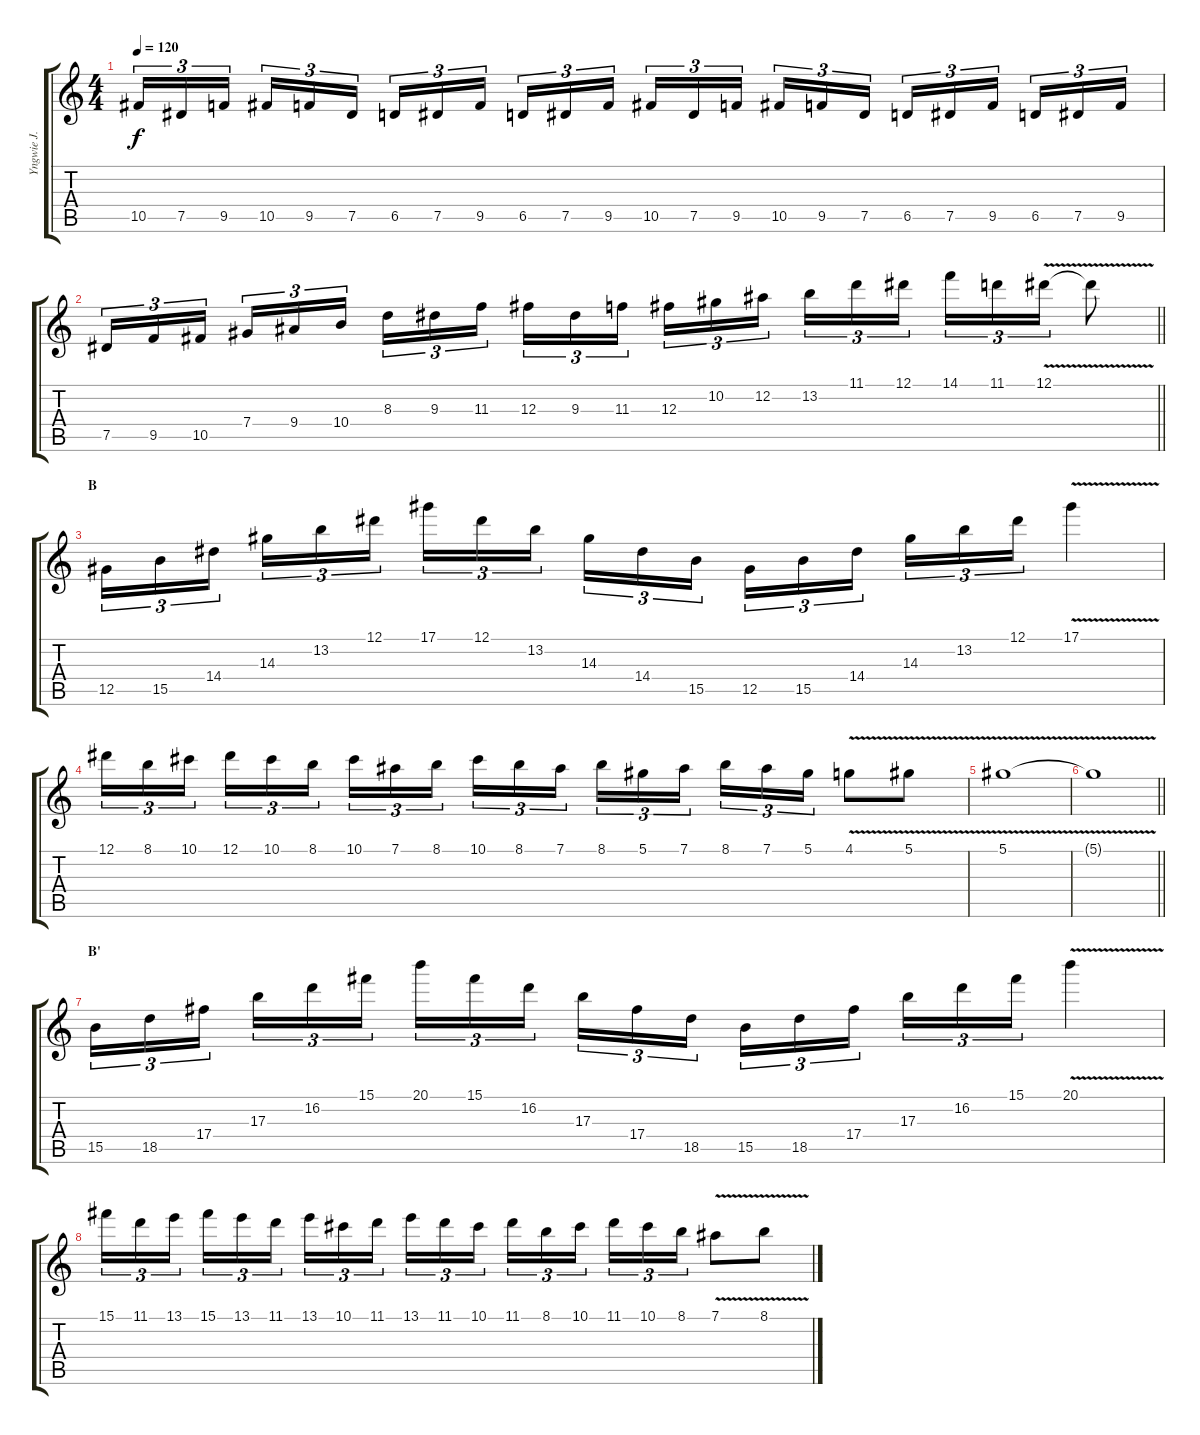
\track ("Yngwie J. Malmsteen" "Yngwie J. ") {instrument overdrivenguitar}
\staff {score tabs}
\tuning (Eb4 Bb3 Gb3 Db3 Ab2 Eb2) {hide}
\ts (4 4)
\tempo 120
\clef g2
\ks c
10.5.16{tu (3 2) dy f} 7.5.16{tu (3 2)} 9.5.16{tu (3 2) beam splitsecondary} 10.5.16{tu (3 2)} 9.5.16{tu (3 2)} 7.5.16{tu (3 2)} 6.5.16{tu (3 2)} 7.5.16{tu (3 2)} 9.5.16{tu (3 2) beam splitsecondary} 6.5.16{tu (3 2)} 7.5.16{tu (3 2)} 9.5.16{tu (3 2)} 10.5.16{tu (3 2)} 7.5.16{tu (3 2)} 9.5.16{tu (3 2) beam splitsecondary} 10.5.16{tu (3 2)} 9.5.16{tu (3 2)} 7.5.16{tu (3 2)} 6.5.16{tu (3 2)} 7.5.16{tu (3 2)} 9.5.16{tu (3 2) beam splitsecondary} 6.5.16{tu (3 2)} 7.5.16{tu (3 2)} 9.5.16{tu (3 2)} |
\barLineRight lightlight
7.5.16{tu (3 2)} 9.5.16{tu (3 2)} 10.5.16{tu (3 2) beam splitsecondary} 7.4.16{tu (3 2)} 9.4.16{tu (3 2)} 10.4.16{tu (3 2)} 8.3.16{tu (3 2)} 9.3.16{tu (3 2)} 11.3.16{tu (3 2) beam splitsecondary} 12.3.16{tu (3 2)} 9.3.16{tu (3 2)} 11.3.16{tu (3 2)} 12.3.16{tu (3 2)} 10.2.16{tu (3 2)} 12.2.16{tu (3 2) beam splitsecondary} 13.2.16{tu (3 2)} 11.1.16{tu (3 2)} 12.1.16{tu (3 2)} 14.1.16{tu (3 2)} 11.1.16{tu (3 2)} 12.1{v}.16{tu (3 2)} 12.1{t}.8 |
\section ("" "B")
12.5.16{tu (3 2)} 15.5.16{tu (3 2)} 14.4.16{tu (3 2) beam splitsecondary} 14.3.16{tu (3 2)} 13.2.16{tu (3 2)} 12.1.16{tu (3 2)} 17.1.16{tu (3 2)} 12.1.16{tu (3 2)} 13.2.16{tu (3 2) beam splitsecondary} 14.3.16{tu (3 2)} 14.4.16{tu (3 2)} 15.5.16{tu (3 2)} 12.5.16{tu (3 2)} 15.5.16{tu (3 2)} 14.4.16{tu (3 2) beam splitsecondary} 14.3.16{tu (3 2)} 13.2.16{tu (3 2)} 12.1.16{tu (3 2)} 17.1{v}.4 |
12.1.16{tu (3 2)} 8.1.16{tu (3 2)} 10.1.16{tu (3 2) beam splitsecondary} 12.1.16{tu (3 2)} 10.1.16{tu (3 2)} 8.1.16{tu (3 2)} 10.1.16{tu (3 2)} 7.1.16{tu (3 2)} 8.1.16{tu (3 2) beam splitsecondary} 10.1.16{tu (3 2)} 8.1.16{tu (3 2)} 7.1.16{tu (3 2)} 8.1.16{tu (3 2)} 5.1.16{tu (3 2)} 7.1.16{tu (3 2) beam splitsecondary} 8.1.16{tu (3 2)} 7.1.16{tu (3 2)} 5.1.16{tu (3 2)} 4.1{v}.8 5.1{v}.8 |
5.1{v}.1 |
\barLineRight lightlight
5.1{t}.1 |
\section ("" "B'")
15.5.16{tu (3 2)} 18.5.16{tu (3 2)} 17.4.16{tu (3 2) beam splitsecondary} 17.3.16{tu (3 2)} 16.2.16{tu (3 2)} 15.1.16{tu (3 2)} 20.1.16{tu (3 2)} 15.1.16{tu (3 2)} 16.2.16{tu (3 2) beam splitsecondary} 17.3.16{tu (3 2)} 17.4.16{tu (3 2)} 18.5.16{tu (3 2)} 15.5.16{tu (3 2)} 18.5.16{tu (3 2)} 17.4.16{tu (3 2) beam splitsecondary} 17.3.16{tu (3 2)} 16.2.16{tu (3 2)} 15.1.16{tu (3 2)} 20.1{v}.4 |
15.1.16{tu (3 2)} 11.1.16{tu (3 2)} 13.1.16{tu (3 2) beam splitsecondary} 15.1.16{tu (3 2)} 13.1.16{tu (3 2)} 11.1.16{tu (3 2)} 13.1.16{tu (3 2)} 10.1.16{tu (3 2)} 11.1.16{tu (3 2) beam splitsecondary} 13.1.16{tu (3 2)} 11.1.16{tu (3 2)} 10.1.16{tu (3 2)} 11.1.16{tu (3 2)} 8.1.16{tu (3 2)} 10.1.16{tu (3 2) beam splitsecondary} 11.1.16{tu (3 2)} 10.1.16{tu (3 2)} 8.1.16{tu (3 2)} 7.1{v}.8 8.1{v}.8
